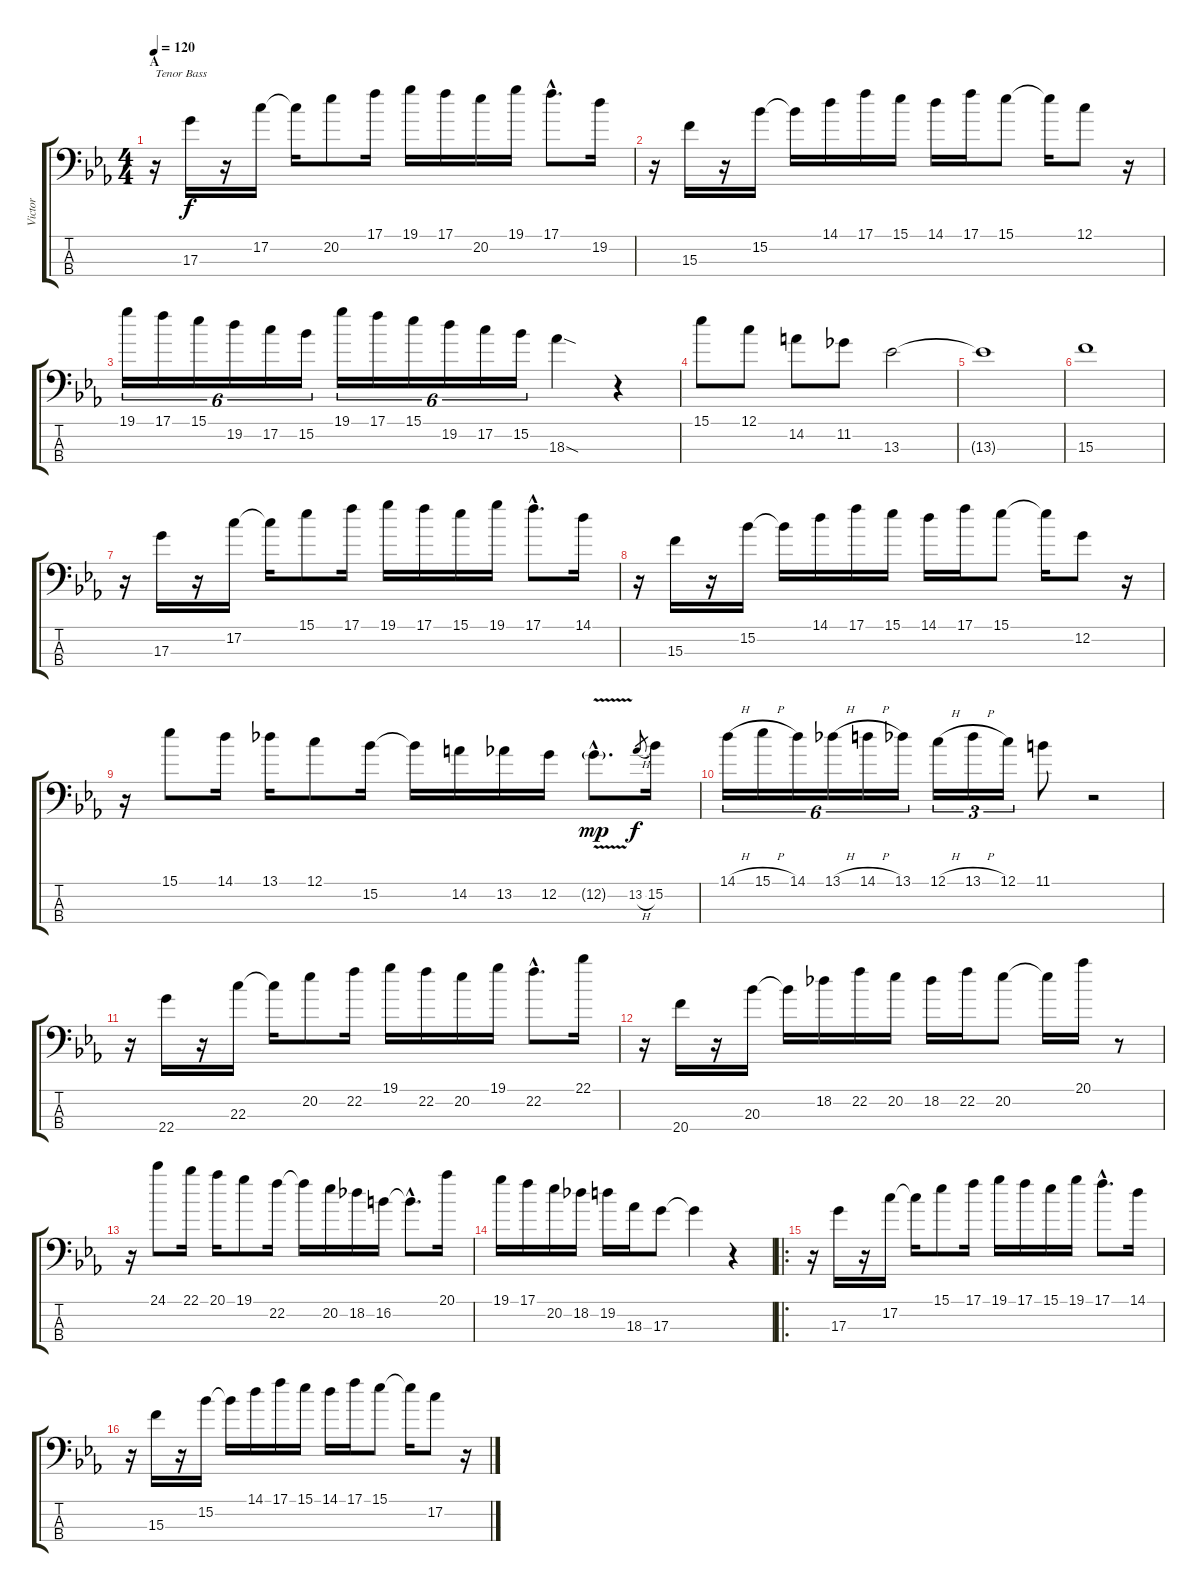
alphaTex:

\track ("Victor" "Victor") {instrument electricbassfinger}
\staff {score tabs}
\tuning (C3 G2 D2 A1) {hide}
\ts (4 4)
\section ("" "A")
\tempo 120
\clef f4
\ks eb
r.16{txt "Tenor Bass" dy f instrument electricbassfinger} 17.3.16 r.16 17.2.16 17.2{t}.16 20.2.8 17.1.16 19.1.16 17.1.16 20.2.16 19.1.16 17.1{hac}.8{d} 19.2.16 |
r.16 15.3.16 r.16 15.2.16 15.2{t}.16 14.1.16 17.1.16 15.1.16 14.1.16 17.1.16 15.1.8 15.1{t}.16 12.1.8 r.16 |
19.1.16{tu (6 4)} 17.1.16{tu (6 4)} 15.1.16{tu (6 4)} 19.2.16{tu (6 4)} 17.2.16{tu (6 4)} 15.2.16{tu (6 4)} 19.1.16{tu (6 4)} 17.1.16{tu (6 4)} 15.1.16{tu (6 4)} 19.2.16{tu (6 4)} 17.2.16{tu (6 4)} 15.2.16{tu (6 4)} 18.3{sod}.4 r.4 |
15.1.8 12.1.8 14.2.8 11.2.8 13.3.2 |
13.3{t}.1 |
15.3.1 |
r.16 17.3.16 r.16 17.2.16 17.2{t}.16 15.1.8 17.1.16 19.1.16 17.1.16 15.1.16 19.1.16 17.1{hac}.8{d} 14.1.16 |
r.16 15.3.16 r.16 15.2.16 15.2{t}.16 14.1.16 17.1.16 15.1.16 14.1.16 17.1.16 15.1.8 15.1{t}.16 12.2.8 r.16 |
r.16 15.1.8 14.1.16 13.1.16 12.1.8 15.2.16 15.2{t}.16 14.2.16 13.2.16 12.2.16 12.2{v g hac}.8{d dy mp} 13.2{h}.8{gr dy f} 15.2.16 |
14.1{h}.16{tu (6 4)} 15.1{h}.16{tu (6 4)} 14.1.16{tu (6 4)} 13.1{h}.16{tu (6 4)} 14.1{h}.16{tu (6 4)} 13.1.16{tu (6 4)} 12.1{h}.16{tu (3 2)} 13.1{h}.16{tu (3 2)} 12.1.16{tu (3 2)} 11.1.8 r.2 |
r.16 22.4.16 r.16 22.3.16 22.3{t}.16 20.2.8 22.2.16 19.1.16 22.2.16 20.2.16 19.1.16 22.2{hac}.8{d} 22.1.16 |
r.16 20.4.16 r.16 20.3.16 20.3{t}.16 18.2.16 22.2.16 20.2.16 18.2.16 22.2.16 20.2.8 20.2{t}.16 20.1.16 r.8 |
r.16 24.1.8 22.1.16 20.1.16 19.1.8 22.2.16 22.2{t}.16 20.2.16 18.2.16 16.2.16 16.2{hac t}.8{d} 20.1.16 |
19.1.16 17.1.16 20.2.16 18.2.16 19.2.16 18.3.16 17.3.8 17.3{t}.4 r.4 |
\ro
r.16 17.3.16 r.16 17.2.16 17.2{t}.16 15.1.8 17.1.16 19.1.16 17.1.16 15.1.16 19.1.16 17.1{hac}.8{d} 14.1.16 |
r.16 15.3.16 r.16 15.2.16 15.2{t}.16 14.1.16 17.1.16 15.1.16 14.1.16 17.1.16 15.1.8 15.1{t}.16 17.2.8 r.16
